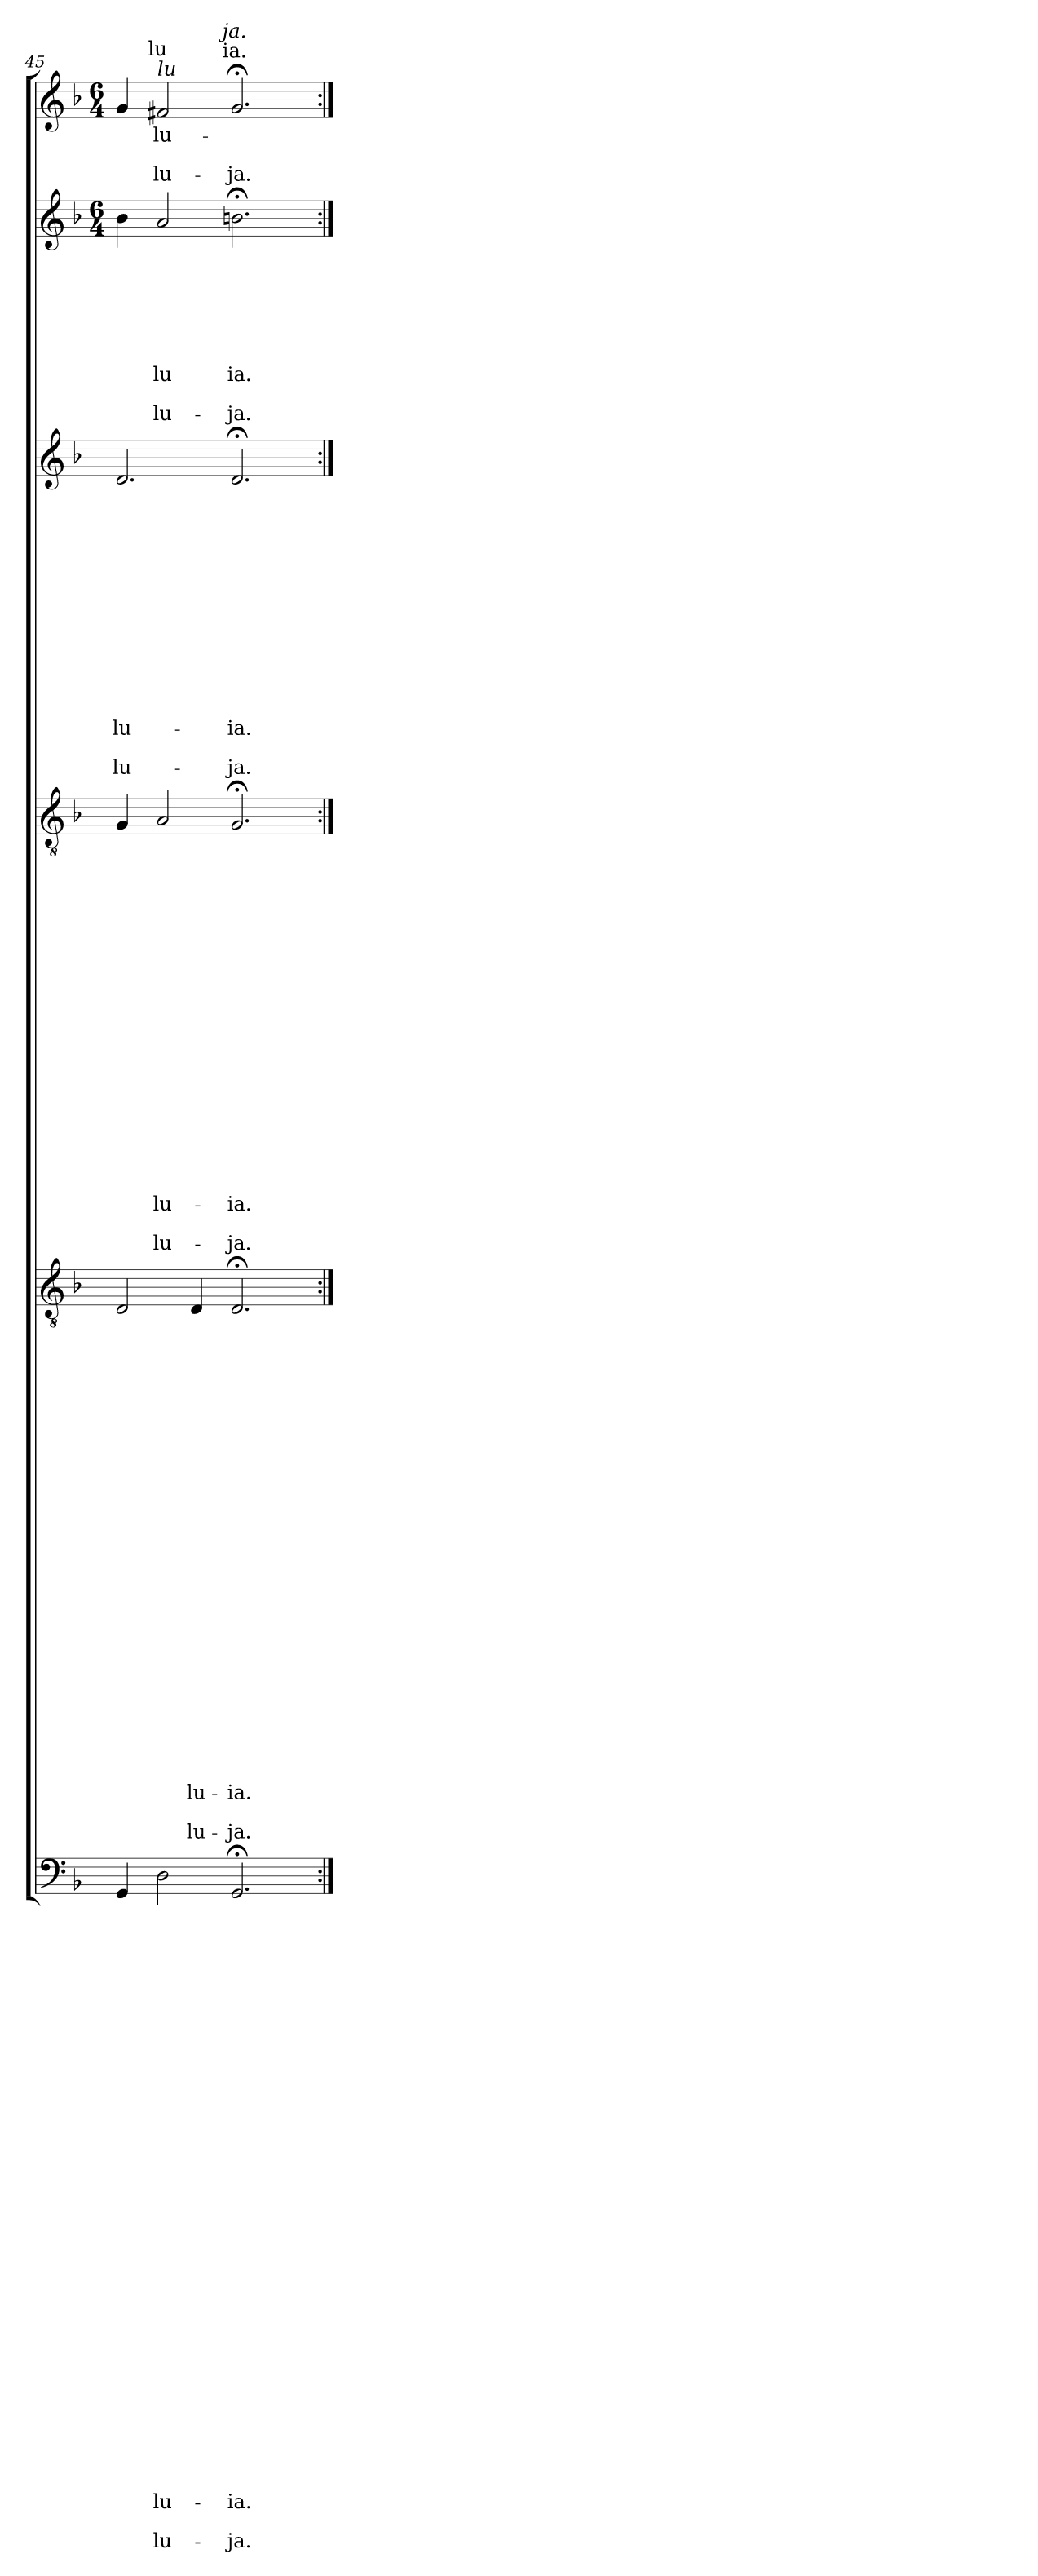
**kern	**text	**text	**text	**text	**text	**text	**text	**text	**text	**text	**text	**text	**text	**text	**text	**text	**text	**text	**text	**text	**text	**text	**text	**text	**text	**text	**text	**text	**text	**text	**text	**text	**text	**kern	**text	**text	**text	**text	**text	**text	**text	**text	**text	**text	**text	**text	**text	**text	**text	**text	**text	**text	**text	**text	**text	**text	**text	**text	**text	**text	**text	**kern	**text	**text	**text	**text	**text	**text	**text	**text	**text	**text	**text	**text	**text	**text	**text	**text	**text	**text	**text	**text	**text	**kern	**text	**text	**text	**text	**text	**text	**text	**text	**text	**text	**text	**text	**text	**text	**text	**kern	**text	**text	**text	**text	**text	**text	**text	**text	**text	**kern	**text	**text	**text
*part6	*part6	*part6	*part6	*part6	*part6	*part6	*part6	*part6	*part6	*part6	*part6	*part6	*part6	*part6	*part6	*part6	*part6	*part6	*part6	*part6	*part6	*part6	*part6	*part6	*part6	*part6	*part6	*part6	*part6	*part6	*part6	*part6	*part6	*part5	*part5	*part5	*part5	*part5	*part5	*part5	*part5	*part5	*part5	*part5	*part5	*part5	*part5	*part5	*part5	*part5	*part5	*part5	*part5	*part5	*part5	*part5	*part5	*part5	*part5	*part5	*part5	*part4	*part4	*part4	*part4	*part4	*part4	*part4	*part4	*part4	*part4	*part4	*part4	*part4	*part4	*part4	*part4	*part4	*part4	*part4	*part4	*part4	*part4	*part3	*part3	*part3	*part3	*part3	*part3	*part3	*part3	*part3	*part3	*part3	*part3	*part3	*part3	*part3	*part3	*part2	*part2	*part2	*part2	*part2	*part2	*part2	*part2	*part2	*part2	*part1	*part1	*part1	*part1
*staff6	*staff6	*staff6	*staff6	*staff6	*staff6	*staff6	*staff6	*staff6	*staff6	*staff6	*staff6	*staff6	*staff6	*staff6	*staff6	*staff6	*staff6	*staff6	*staff6	*staff6	*staff6	*staff6	*staff6	*staff6	*staff6	*staff6	*staff6	*staff6	*staff6	*staff6	*staff6	*staff6	*staff6	*staff5	*staff5	*staff5	*staff5	*staff5	*staff5	*staff5	*staff5	*staff5	*staff5	*staff5	*staff5	*staff5	*staff5	*staff5	*staff5	*staff5	*staff5	*staff5	*staff5	*staff5	*staff5	*staff5	*staff5	*staff5	*staff5	*staff5	*staff5	*staff4	*staff4	*staff4	*staff4	*staff4	*staff4	*staff4	*staff4	*staff4	*staff4	*staff4	*staff4	*staff4	*staff4	*staff4	*staff4	*staff4	*staff4	*staff4	*staff4	*staff4	*staff4	*staff3	*staff3	*staff3	*staff3	*staff3	*staff3	*staff3	*staff3	*staff3	*staff3	*staff3	*staff3	*staff3	*staff3	*staff3	*staff3	*staff2	*staff2	*staff2	*staff2	*staff2	*staff2	*staff2	*staff2	*staff2	*staff2	*staff1	*staff1	*staff1	*staff1
*clefF4	*	*	*	*	*	*	*	*	*	*	*	*	*	*	*	*	*	*	*	*	*	*	*	*	*	*	*	*	*	*	*	*	*	*clefGv2	*	*	*	*	*	*	*	*	*	*	*	*	*	*	*	*	*	*	*	*	*	*	*	*	*	*	*	*clefGv2	*	*	*	*	*	*	*	*	*	*	*	*	*	*	*	*	*	*	*	*	*	*clefG2	*	*	*	*	*	*	*	*	*	*	*	*	*	*	*	*clefG2	*	*	*	*	*	*	*	*	*	*clefG2	*	*	*
*k[b-]	*	*	*	*	*	*	*	*	*	*	*	*	*	*	*	*	*	*	*	*	*	*	*	*	*	*	*	*	*	*	*	*	*	*k[b-]	*	*	*	*	*	*	*	*	*	*	*	*	*	*	*	*	*	*	*	*	*	*	*	*	*	*	*	*k[b-]	*	*	*	*	*	*	*	*	*	*	*	*	*	*	*	*	*	*	*	*	*	*k[b-]	*	*	*	*	*	*	*	*	*	*	*	*	*	*	*	*k[b-]	*	*	*	*	*	*	*	*	*	*k[b-]	*	*	*
*F:	*	*	*	*	*	*	*	*	*	*	*	*	*	*	*	*	*	*	*	*	*	*	*	*	*	*	*	*	*	*	*	*	*	*F:	*	*	*	*	*	*	*	*	*	*	*	*	*	*	*	*	*	*	*	*	*	*	*	*	*	*	*	*F:	*	*	*	*	*	*	*	*	*	*	*	*	*	*	*	*	*	*	*	*	*	*F:	*	*	*	*	*	*	*	*	*	*	*	*	*	*	*	*F:	*	*	*	*	*	*	*	*	*	*F:	*	*	*
*	*	*	*	*	*	*	*	*	*	*	*	*	*	*	*	*	*	*	*	*	*	*	*	*	*	*	*	*	*	*	*	*	*	*	*	*	*	*	*	*	*	*	*	*	*	*	*	*	*	*	*	*	*	*	*	*	*	*	*	*	*	*	*	*	*	*	*	*	*	*	*	*	*	*	*	*	*	*	*	*	*	*	*	*	*	*	*	*	*	*	*	*	*	*	*	*	*	*	*	*M6/4	*	*	*	*	*	*	*	*	*	*M6/4	*	*	*
=45	=45	=45	=45	=45	=45	=45	=45	=45	=45	=45	=45	=45	=45	=45	=45	=45	=45	=45	=45	=45	=45	=45	=45	=45	=45	=45	=45	=45	=45	=45	=45	=45	=45	=45	=45	=45	=45	=45	=45	=45	=45	=45	=45	=45	=45	=45	=45	=45	=45	=45	=45	=45	=45	=45	=45	=45	=45	=45	=45	=45	=45	=45	=45	=45	=45	=45	=45	=45	=45	=45	=45	=45	=45	=45	=45	=45	=45	=45	=45	=45	=45	=45	=45	=45	=45	=45	=45	=45	=45	=45	=45	=45	=45	=45	=45	=45	=45	=45	=45	=45	=45	=45	=45	=45	=45	=45	=45	=45	=45	=45	=45	=45	=45
!	!	!	!	!	!	!	!	!	!	!	!	!	!	!	!	!	!	!	!	!	!	!	!	!	!	!	!	!	!	!	!	!	!	!	!	!	!	!	!	!	!	!	!	!	!	!	!	!	!	!	!	!	!	!	!	!	!	!	!	!	!	!	!	!	!	!	!	!	!	!	!	!	!	!	!	!	!	!	!	!	!	!	!	!	!	!	!	!	!	!	!	!	!	!	!	!	!LO:LY:b	!	!LO:LY:b	!	!	!	!	!	!	!	!	!	!	!	!	!	!
*	*	*	*	*	*	*	*	*	*	*	*	*	*	*	*	*	*	*	*	*	*	*	*	*	*	*	*	*	*	*	*	*	*	*	*	*	*	*	*	*	*	*	*	*	*	*	*	*	*	*	*	*	*	*	*	*	*	*	*	*	*	*	*	*	*	*	*	*	*	*	*	*	*	*	*	*	*	*	*	*	*	*	*	*	*	*	*	*	*	*	*	*	*	*	*	*	*	*	*	*	*	*	*	*	*	*	*	*	*	*^	*	*	*
*	*	*	*	*	*	*	*	*	*	*	*	*	*	*	*	*	*	*	*	*	*	*	*	*	*	*	*	*	*	*	*	*	*	*	*	*	*	*	*	*	*	*	*	*	*	*	*	*	*	*	*	*	*	*	*	*	*	*	*	*	*	*	*	*	*	*	*	*	*	*	*	*	*	*	*	*	*	*	*	*	*	*	*	*	*	*	*	*	*	*	*	*	*	*	*	*	*	*	*	*	*	*	*	*	*	*	*	*	*	*	*^	*	*	*
4GG/	.	.	.	.	.	.	.	.	.	.	.	.	.	.	.	.	.	.	.	.	.	.	.	.	.	.	.	.	.	.	.	.	.	2D/	.	.	.	.	.	.	.	.	.	.	.	.	.	.	.	.	.	.	.	.	.	.	.	.	.	.	.	4G/	.	.	.	.	.	.	.	.	.	.	.	.	.	.	.	.	.	.	.	.	.	2.d/	.	.	.	.	.	.	.	.	.	.	.	.	-lu-	.	-lu-	4b-\	.	.	.	.	.	.	.	.	.	4g/	8..ryy	2ryy	.	.	.
!	!	!	!	!	!	!	!	!	!	!	!	!	!	!	!	!	!	!	!	!	!	!	!	!	!	!	!	!	!	!	!	!	!	!	!	!	!	!	!	!	!	!	!	!	!	!	!	!	!	!	!	!	!	!	!	!	!	!	!	!	!	!	!	!	!	!	!	!	!	!	!	!	!	!	!	!	!	!	!	!	!	!	!	!	!	!	!	!	!	!	!	!	!	!	!	!	!	!	!	!	!	!	!	!	!	!	!	!	!	!	!LO:TX:a:t=lu	!	!	!	!
.	.	.	.	.	.	.	.	.	.	.	.	.	.	.	.	.	.	.	.	.	.	.	.	.	.	.	.	.	.	.	.	.	.	.	.	.	.	.	.	.	.	.	.	.	.	.	.	.	.	.	.	.	.	.	.	.	.	.	.	.	.	.	.	.	.	.	.	.	.	.	.	.	.	.	.	.	.	.	.	.	.	.	.	.	.	.	.	.	.	.	.	.	.	.	.	.	.	.	.	.	.	.	.	.	.	.	.	.	.	.	1ryy	.	.	.	.
!	!	!	!	!	!	!	!	!	!	!	!	!	!	!	!	!	!	!	!	!	!	!	!	!	!	!	!	!	!	!	!	!	!	!	!	!	!	!	!	!	!	!	!	!	!	!	!	!	!	!	!	!	!	!	!	!	!	!	!	!	!	!	!	!	!	!	!	!	!	!	!	!	!	!	!	!	!	!	!	!	!	!	!	!	!	!	!	!	!	!	!	!	!	!	!	!	!	!	!	!	!	!	!	!	!	!	!	!	!	!LO:TX:a:i:t=lu	!	!	!	!	!
!	!	!	!	!	!	!	!	!	!	!	!	!	!	!	!	!	!	!	!	!	!	!	!	!	!	!	!	!	!	!	!LO:LY:b	!	!LO:LY:b	!	!	!	!	!	!	!	!	!	!	!	!	!	!	!	!	!	!	!	!	!	!	!	!	!	!	!	!	!	!	!	!	!	!	!	!	!	!	!	!	!	!	!	!	!	!	!	!LO:LY:b	!	!LO:LY:b	!	!	!	!	!	!	!	!	!	!	!	!	!	!	!	!	!	!	!	!	!	!	!	!LO:LY:b	!	!LO:LY:b	!	!	!	!LO:LY:b	!	!LO:LY:b
2D\	.	.	.	.	.	.	.	.	.	.	.	.	.	.	.	.	.	.	.	.	.	.	.	.	.	.	.	.	.	.	-lu-	.	-lu-	.	.	.	.	.	.	.	.	.	.	.	.	.	.	.	.	.	.	.	.	.	.	.	.	.	.	.	.	2A/	.	.	.	.	.	.	.	.	.	.	.	.	.	.	.	.	.	.	-lu-	.	-lu-	.	.	.	.	.	.	.	.	.	.	.	.	.	.	.	.	2a/	.	.	.	.	.	.	lu	.	-lu-	2f#X/	.	.	-lu-	.	-lu-
!	!	!	!	!	!	!	!	!	!	!	!	!	!	!	!	!	!	!	!	!	!	!	!	!	!	!	!	!	!	!	!	!	!	!	!	!	!	!	!	!	!	!	!	!	!	!	!	!	!	!	!	!	!	!	!	!	!	!	!LO:LY:b	!	!LO:LY:b	!	!	!	!	!	!	!	!	!	!	!	!	!	!	!	!	!	!	!	!	!	!	!	!	!	!	!	!	!	!	!	!	!	!	!	!	!	!	!	!	!	!	!	!	!	!	!	!	!	!	!	!	!	!
.	.	.	.	.	.	.	.	.	.	.	.	.	.	.	.	.	.	.	.	.	.	.	.	.	.	.	.	.	.	.	.	.	.	4D/	.	.	.	.	.	.	.	.	.	.	.	.	.	.	.	.	.	.	.	.	.	.	.	.	-lu-	.	-lu-	.	.	.	.	.	.	.	.	.	.	.	.	.	.	.	.	.	.	.	.	.	.	.	.	.	.	.	.	.	.	.	.	.	.	.	.	.	.	.	.	.	.	.	.	.	.	.	.	.	.	8..ryy	.	.	.
!	!	!	!	!	!	!	!	!	!	!	!	!	!	!	!	!	!	!	!	!	!	!	!	!	!	!	!	!	!	!	!	!	!	!	!	!	!	!	!	!	!	!	!	!	!	!	!	!	!	!	!	!	!	!	!	!	!	!	!	!	!	!	!	!	!	!	!	!	!	!	!	!	!	!	!	!	!	!	!	!	!	!	!	!	!	!	!	!	!	!	!	!	!	!	!	!	!	!	!	!	!	!	!	!	!	!	!	!	!	!	!	!LO:TX:a:t=ia.	!	!	!
!	!	!	!	!	!	!	!	!	!	!	!	!	!	!	!	!	!	!	!	!	!	!	!	!	!	!	!	!	!	!	!	!	!	!	!	!	!	!	!	!	!	!	!	!	!	!	!	!	!	!	!	!	!	!	!	!	!	!	!	!	!	!	!	!	!	!	!	!	!	!	!	!	!	!	!	!	!	!	!	!	!	!	!	!	!	!	!	!	!	!	!	!	!	!	!	!	!	!	!	!	!	!	!	!	!	!	!	!	!	!	!	!LO:TX:a:i:t=ja.	!	!	!
.	.	.	.	.	.	.	.	.	.	.	.	.	.	.	.	.	.	.	.	.	.	.	.	.	.	.	.	.	.	.	.	.	.	.	.	.	.	.	.	.	.	.	.	.	.	.	.	.	.	.	.	.	.	.	.	.	.	.	.	.	.	.	.	.	.	.	.	.	.	.	.	.	.	.	.	.	.	.	.	.	.	.	.	.	.	.	.	.	.	.	.	.	.	.	.	.	.	.	.	.	.	.	.	.	.	.	.	.	.	.	.	2ryy	.	.	.
!	!	!	!	!	!	!	!	!	!	!	!	!	!	!	!	!	!	!	!	!	!	!	!	!	!	!	!	!	!	!	!LO:LY:b	!	!LO:LY:b	!	!	!	!	!	!	!	!	!	!	!	!	!	!	!	!	!	!	!	!	!	!	!	!	!	!LO:LY:b	!	!LO:LY:b	!	!	!	!	!	!	!	!	!	!	!	!	!	!	!	!	!	!	!	!LO:LY:b	!	!LO:LY:b	!	!	!	!	!	!	!	!	!	!	!	!	!	!LO:LY:b	!	!LO:LY:b	!	!	!	!	!	!	!	!LO:LY:b	!	!LO:LY:b	!	!	!	!	!	!LO:LY:b
2.GG;/	.	.	.	.	.	.	.	.	.	.	.	.	.	.	.	.	.	.	.	.	.	.	.	.	.	.	.	.	.	.	-ia.	.	-ja.	2.D;/	.	.	.	.	.	.	.	.	.	.	.	.	.	.	.	.	.	.	.	.	.	.	.	.	-ia.	.	-ja.	2.G;/	.	.	.	.	.	.	.	.	.	.	.	.	.	.	.	.	.	.	-ia.	.	-ja.	2.d;/	.	.	.	.	.	.	.	.	.	.	.	.	-ia.	.	-ja.	2.bn;<\	.	.	.	.	.	.	ia.	.	-ja.	2.g;/	.	.	.	.	-ja.
.	.	.	.	.	.	.	.	.	.	.	.	.	.	.	.	.	.	.	.	.	.	.	.	.	.	.	.	.	.	.	.	.	.	.	.	.	.	.	.	.	.	.	.	.	.	.	.	.	.	.	.	.	.	.	.	.	.	.	.	.	.	.	.	.	.	.	.	.	.	.	.	.	.	.	.	.	.	.	.	.	.	.	.	.	.	.	.	.	.	.	.	.	.	.	.	.	.	.	.	.	.	.	.	.	.	.	.	.	.	.	4ryy	4ryy	.	.	.
.	.	.	.	.	.	.	.	.	.	.	.	.	.	.	.	.	.	.	.	.	.	.	.	.	.	.	.	.	.	.	.	.	.	.	.	.	.	.	.	.	.	.	.	.	.	.	.	.	.	.	.	.	.	.	.	.	.	.	.	.	.	.	.	.	.	.	.	.	.	.	.	.	.	.	.	.	.	.	.	.	.	.	.	.	.	.	.	.	.	.	.	.	.	.	.	.	.	.	.	.	.	.	.	.	.	.	.	.	.	.	32ryy	32ryy	.	.	.
*	*	*	*	*	*	*	*	*	*	*	*	*	*	*	*	*	*	*	*	*	*	*	*	*	*	*	*	*	*	*	*	*	*	*	*	*	*	*	*	*	*	*	*	*	*	*	*	*	*	*	*	*	*	*	*	*	*	*	*	*	*	*	*	*	*	*	*	*	*	*	*	*	*	*	*	*	*	*	*	*	*	*	*	*	*	*	*	*	*	*	*	*	*	*	*	*	*	*	*	*	*	*	*	*	*	*	*	*	*	*v	*v	*v	*	*	*
=:|!	=:|!	=:|!	=:|!	=:|!	=:|!	=:|!	=:|!	=:|!	=:|!	=:|!	=:|!	=:|!	=:|!	=:|!	=:|!	=:|!	=:|!	=:|!	=:|!	=:|!	=:|!	=:|!	=:|!	=:|!	=:|!	=:|!	=:|!	=:|!	=:|!	=:|!	=:|!	=:|!	=:|!	=:|!	=:|!	=:|!	=:|!	=:|!	=:|!	=:|!	=:|!	=:|!	=:|!	=:|!	=:|!	=:|!	=:|!	=:|!	=:|!	=:|!	=:|!	=:|!	=:|!	=:|!	=:|!	=:|!	=:|!	=:|!	=:|!	=:|!	=:|!	=:|!	=:|!	=:|!	=:|!	=:|!	=:|!	=:|!	=:|!	=:|!	=:|!	=:|!	=:|!	=:|!	=:|!	=:|!	=:|!	=:|!	=:|!	=:|!	=:|!	=:|!	=:|!	=:|!	=:|!	=:|!	=:|!	=:|!	=:|!	=:|!	=:|!	=:|!	=:|!	=:|!	=:|!	=:|!	=:|!	=:|!	=:|!	=:|!	=:|!	=:|!	=:|!	=:|!	=:|!	=:|!	=:|!	=:|!	=:|!	=:|!	=:|!	=:|!	=:|!
*-	*-	*-	*-	*-	*-	*-	*-	*-	*-	*-	*-	*-	*-	*-	*-	*-	*-	*-	*-	*-	*-	*-	*-	*-	*-	*-	*-	*-	*-	*-	*-	*-	*-	*-	*-	*-	*-	*-	*-	*-	*-	*-	*-	*-	*-	*-	*-	*-	*-	*-	*-	*-	*-	*-	*-	*-	*-	*-	*-	*-	*-	*-	*-	*-	*-	*-	*-	*-	*-	*-	*-	*-	*-	*-	*-	*-	*-	*-	*-	*-	*-	*-	*-	*-	*-	*-	*-	*-	*-	*-	*-	*-	*-	*-	*-	*-	*-	*-	*-	*-	*-	*-	*-	*-	*-	*-	*-	*-	*-	*-	*-	*-	*-
